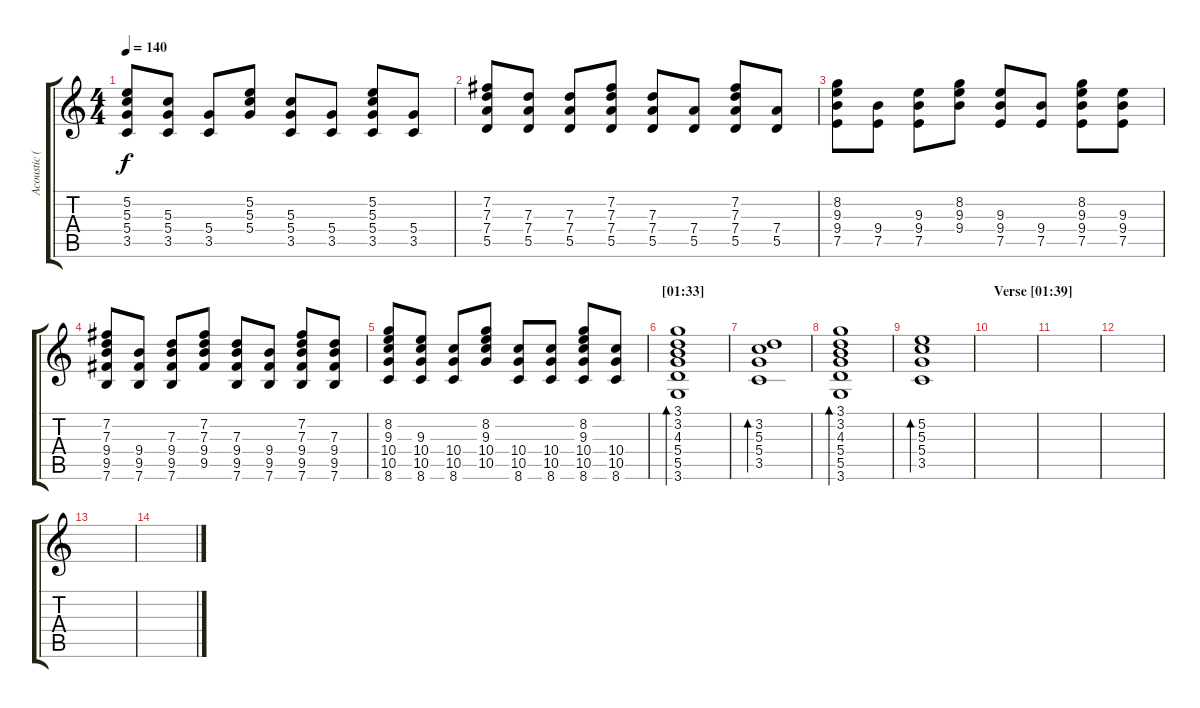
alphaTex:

\track ("Acoustic (Chords)" "Acoustic (") {instrument acousticguitarsteel}
\staff {score tabs}
\tuning (E4 B3 G3 D3 A2 E2) {hide}
\ts (4 4)
\section ("" "")
\tempo 140
\clef g2
\ks c
(5.2 5.3 5.4 3.5).8{dy f} (5.3 5.4 3.5).8 (5.4 3.5).8 (5.2 5.3 5.4).8 (5.3 5.4 3.5).8 (5.4 3.5).8 (5.2 5.3 5.4 3.5).8 (5.4 3.5).8 |
(7.2 7.3 7.4 5.5).8 (7.3 7.4 5.5).8 (7.3 7.4 5.5).8 (7.2 7.3 7.4 5.5).8 (7.3 7.4 5.5).8 (7.4 5.5).8 (7.2 7.3 7.4 5.5).8 (7.4 5.5).8 |
(8.2 9.3 9.4 7.5).8 (9.4 7.5).8 (9.3 9.4 7.5).8 (8.2 9.3 9.4).8 (9.3 9.4 7.5).8 (9.4 7.5).8 (8.2 9.3 9.4 7.5).8 (9.3 9.4 7.5).8 |
\section ("" "")
(7.2 7.3 9.4 9.5 7.6).8 (9.4 9.5 7.6).8 (7.3 9.4 9.5 7.6).8 (7.2 7.3 9.4 9.5).8 (7.3 9.4 9.5 7.6).8 (9.4 9.5 7.6).8 (7.2 7.3 9.4 9.5 7.6).8 (7.3 9.4 9.5 7.6).8 |
(8.2 9.3 10.4 10.5 8.6).8 (9.3 10.4 10.5 8.6).8 (10.4 10.5 8.6).8 (8.2 9.3 10.4 10.5).8 (10.4 10.5 8.6).8 (10.4 10.5 8.6).8 (8.2 9.3 10.4 10.5 8.6).8 (10.4 10.5 8.6).8 |
\section ("" "[01:33]")
(3.1 3.2 4.3 5.4 5.5 3.6).1{bd 60} |
(3.2 5.3 5.4 3.5).1{bd 60} |
(3.1 3.2 4.3 5.4 5.5 3.6).1{bd 60} |
(5.2 5.3 5.4 3.5).1{bd 60} |
\section ("" "Verse [01:39]")
|
|
|
|
\section ("" "")
